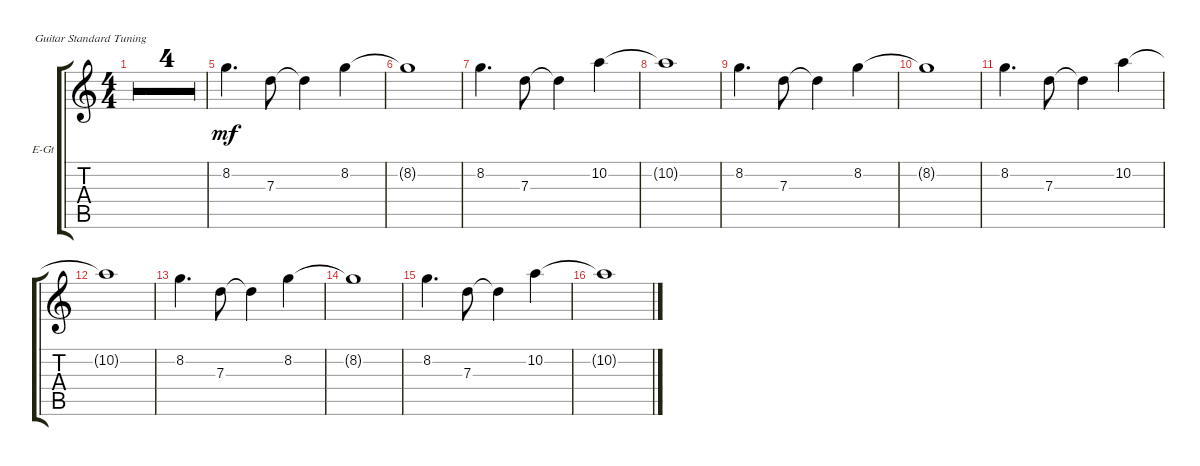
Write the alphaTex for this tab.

\defaultSystemsLayout 4
\bracketExtendMode groupsimilarinstruments
\firstSystemTrackNameOrientation horizontal
\otherSystemsTrackNameOrientation horizontal
\track ("Electric Guitar" "E-Gt") {multiBarRest instrument distortionguitar}
\staff {score tabs}
\tuning (E4 B3 G3 D3 A2 E2)
\ts (4 4)
\tempo 180
\clef g2
\ks c
|
|
|
|
8.2.4{d dy mf} 7.3.8 7.3{t}.4 8.2.4 |
8.2{t}.1 |
8.2.4{d} 7.3.8 7.3{t}.4 10.2.4 |
10.2{t}.1 |
8.2.4{d} 7.3.8 7.3{t}.4 8.2.4 |
8.2{t}.1 |
8.2.4{d} 7.3.8 7.3{t}.4 10.2.4 |
10.2{t}.1 |
8.2.4{d} 7.3.8 7.3{t}.4 8.2.4 |
8.2{t}.1 |
8.2.4{d} 7.3.8 7.3{t}.4 10.2.4 |
10.2{t}.1
